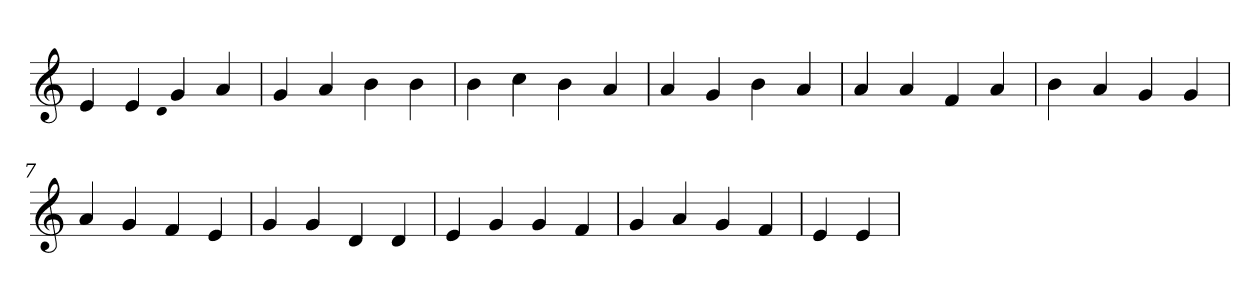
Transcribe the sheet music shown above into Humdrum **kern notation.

**kern
*part1
*staff1
*clefG2
=1
4e
4e
qqd
4g
4a
=2
4g
4a
4b
4b
=3
4b
4cc
4b
4a
=4
4a
4g
4b
4a
=5
4a
4a
4f
4a
=6
4b
4a
4g
4g
=7
4a
4g
4f
4e
=8
4g
4g
4d
4d
=9
4e
4g
4g
4f
=10
4g
4a
4g
4f
=11
4e
4e
=
*-
